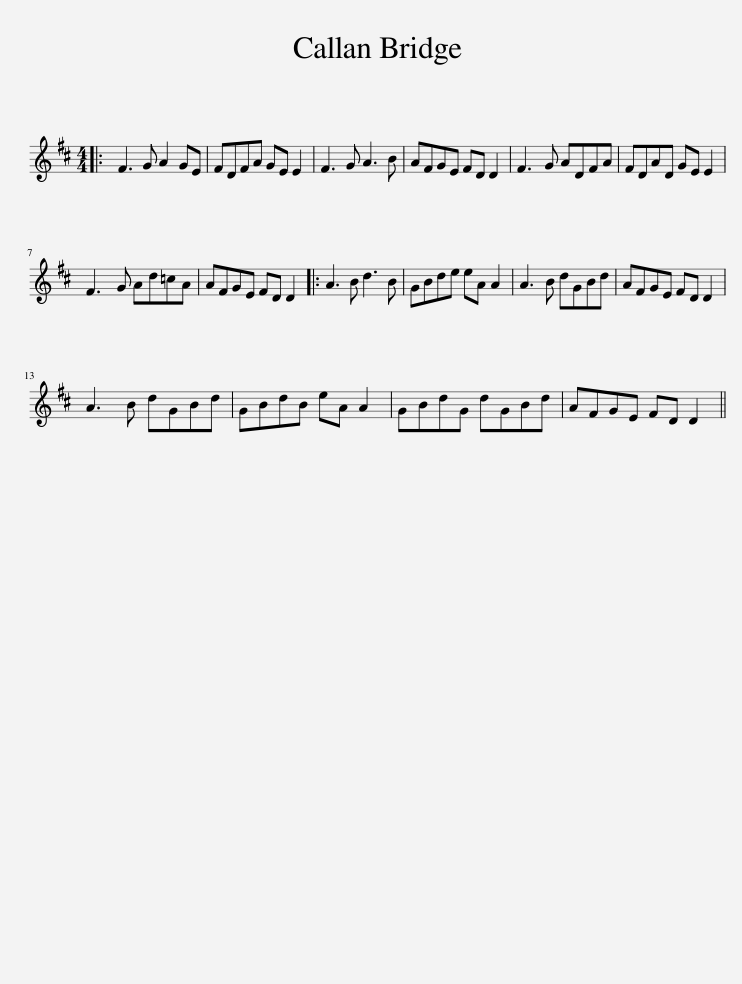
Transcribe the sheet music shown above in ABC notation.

X:1
L:1/8
M:4/4
I:linebreak $
K:D
V:1 treble
V:1
|: F3 G A2 GE | FDFA GE E2 | F3 G A3 B | AFGE FD D2 | F3 G ADFA | %5
 FDAD GE E2 |$ F3 G Ad=cA | AFGE FD D2 |: A3 B d3 B | GBde eA A2 | %10
 A3 B dGBd | AFGE FD D2 |$ A3 B dGBd | GBdB eA A2 | GBdG dGBd | %15
 AFGE FD D2 || %16
